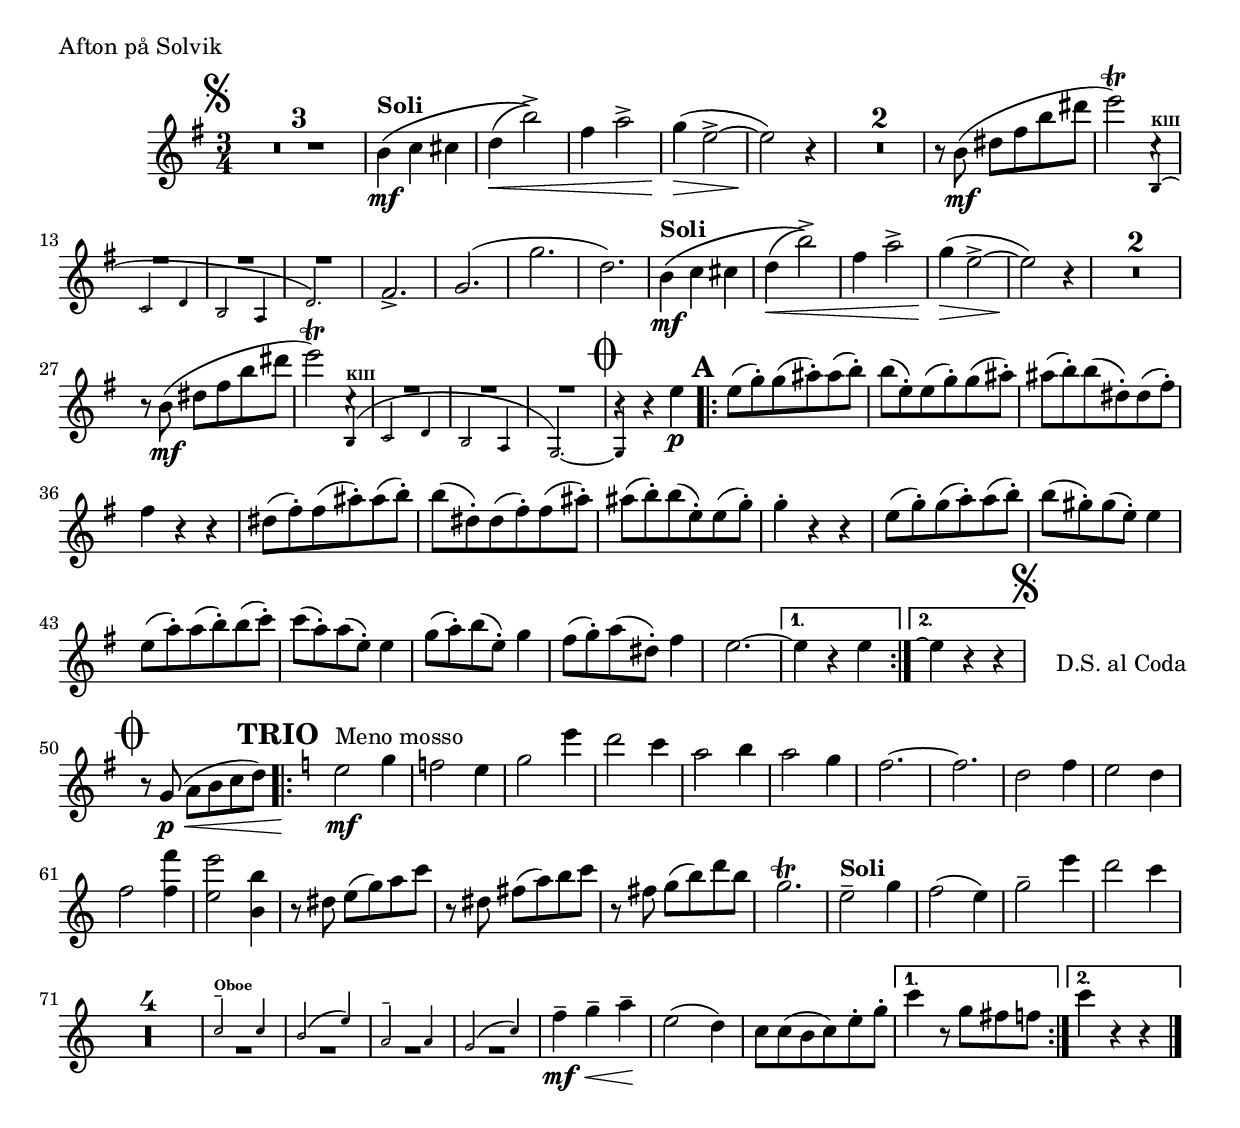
\version "2.18.0"
% When ready to include in collection: 1. Comment out paper.
% 				       2. Create include file of score and
%					  header.
%Comment out from here

%{
#(set-default-paper-size "a4" 'portrait)
#(set-global-staff-size 18) % set staff-size when ready to print
#(ly:set-option 'point-and-click #t)

\include "Marsch_format.ly"

%...to here
%}

  \score {
    % Svenska Polisens Marscher: 1. Afton p\char #229 Solvik  

  	  \relative c'' {
    	    \clef treble \key g \major \time 3/4
    	    \compressFullBarRests
    	    \pointAndClickOn
    	    
    	    \mark \markup { \musicglyph #"scripts.segno" }

    	    R2.*3 |b4\mf^\markup {\bold {Soli}} \(c cis |d\< (b'2->\)) 
    	    fis4 a2-> |g4\> (e2~-> |e\!) r4 |R2.*2 |r8 b\mf (dis [fis b dis] 
    	    e2\trill )
    	    
    	    <<{\set fontSize = #-4  % make note heads smaller
    	       b,,4^\markup {\bold {KlII }} ( | c2 d4 |b2 a4 |d2.) 
    	       \unset fontSize } % return to default size
    	    \\
    		{ c'4\rest |
    		\override MultiMeasureRest #'staff-position = #2 R2.*3  
  		 \revert MultiMeasureRest #'staff-position }>>
    	       	    
    	    fis,2.-> |g ( |g' |d) |b4\mf^\markup {\bold {Soli}} \(c cis 
    	    d\< (b'2->\)) |fis4 a2-> |g4\> (e2~-> |e\!) r4 |R2.*2 
    	    |r8 b\mf (dis [fis b dis] 
    	    e2\trill )
    	    
    	    <<{\set fontSize = #-4  % make note heads smaller
    	       b,,4^\markup {\bold {KlII}} ( | c2 d4 |b2 a4 |\tieDown g2.~) g4 
    	       \tieNeutral
    	       \unset fontSize } % return to default size
    	    \\
    		{ c'4\rest |
    		\override MultiMeasureRest #'staff-position = #2 R2.*3 
    		\once \override Score.RehearsalMark.font-size = #4
    	        \mark \markup { \musicglyph #"scripts.coda" }
    	        b4\rest}>> 
  		 \revert MultiMeasureRest #'staff-position
  		  
  		 r e\p
    	    
%Rehearsal mark A
	\mark \default
	\repeat volta 2 {
	    e8 (g-.) g (ais-.) ais (b-.) |b (e,-.) e (g-.) g (ais-.)
	    ais (b-.) b (dis,-.) dis (fis-.) |fis4 r r 
	    dis8 (fis-.) fis (ais-.) ais (b-.) |b (dis,-.) dis (fis-.) fis (ais-.)
	    ais (b-.) b (e,-.) e (g-.) |g4-. r r |e8 (g-.) g (a-.) a (b-.)
	    b (gis-.) gis (e-.) e4 |e8 (a-.) a (b-.) b (c-.) 
	    c (a-.) a (e-.) e4 |g8 (a-.) b (e,-.) g4 |fis8 (g-.) a (dis,-.) fis4
	    e2.~ }
	    \alternative {
	    	    {e4 r e}
	    	    {e4\repeatTie r r}
	    }
	    
\once \override Score.RehearsalMark.break-visibility = #begin-of-line-invisible
\mark \markup { \musicglyph #"scripts.segno" }
\cadenzaOn
\stopStaff
\once \override TextScript.extra-offset = #'( 2 . -3.5 )
        | s1*0^\markup { D.S. al Coda } 

       \repeat unfold 3 {
          s4 s4 s4
          \bar ""
        }
\startStaff
\cadenzaOff
\break

% Coda on new line, use this:
%     \once \override Score.RehearsalMark.extra-offset = #'( -8.42 . 1.75 )
     \once \override Score.RehearsalMark.font-size = #4
     \mark \markup { \musicglyph #"scripts.coda" }

   % The coda
	r8 g,\p\< (a [b c d])
	\key c \major
	\mark \markup {\bold {TRIO}}
	\repeat volta 2 {
		e2\mf^\markup {"Meno mosso"}  g4 |f!2 e4 |g2 e'4 
		d2 c4 |a2 b4
		a2 g4 |f2.~ |f |d2 f4 |e2 d4 |f2 <f f'>4 |<e e'>2 <b b'>4 
		r8 dis e [(g) a c] |r8 dis, fis [(a) b c] |r8 fis, g [(b) d b] 
		g2.\trill |e2--^\markup {\bold {Soli}} g4 |f2 (e4) |g2-- e'4
		d2 c4 |R2.*4 

		<<{\set fontSize = #-4  % make note heads smaller
    	            c,2--^\markup {\bold {Oboe }} c4 |b2 (e4)|a,2-- a4 |g2 (c4)) 
    	            \unset fontSize } % return to default size
    	    \\
    		{ \override MultiMeasureRest #'staff-position = #-4 R2.*4  
  		  \revert MultiMeasureRest #'staff-position }>>
   
		
		f4--\mf\< g-- a--\! | e2 (d4)|c8 c (b c) e-. g-. 
	}
		\alternative {
			{c4 r8 g fis f}
			{c'4 r r}
		}
	\bar"|." \break
	    	    
    }%end relative
    \header {
    	    piece = \markup {\concat {"Afton p" \char #229 " Solvik"}}
    	    composer = \markup {\concat {"Olle J" \char#246 "nbrink"}}
    	}
  }%end score
